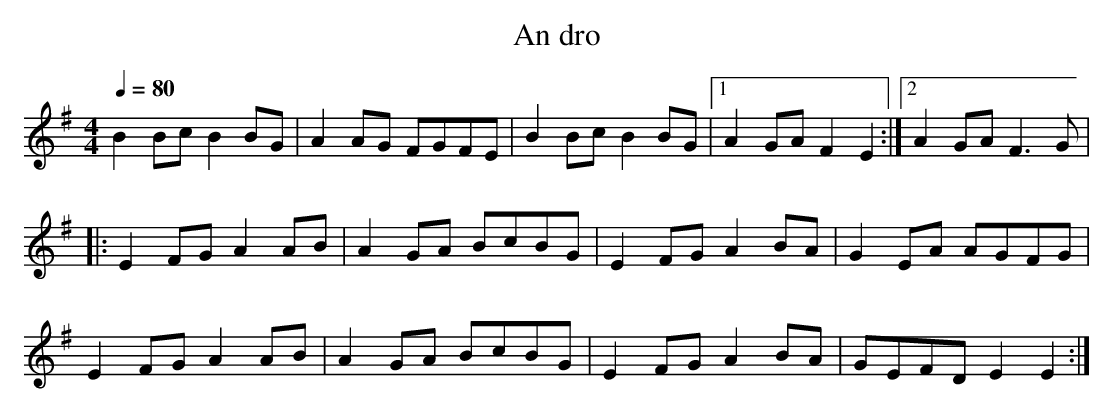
X:1
T:An dro
M:4/4
L:1/4
Q:1/4=80
K:G
BB/c/ BB/G/ | AA/G/ F/G/F/E/ | BB/c/ BB/G/|1 AG/A/ FE :|2 AG/A/F>G|
|:E F/G/ A A/B/| A G/A/ B/c/B/G/ | E F/G/ A B/A/ | G E/A/ A/G/F/G/|
E F/G/ A A/B/ | A G/A/ B/c/B/G/ | E F/G/ A B/A/ | G/E/F/D/ EE:|
